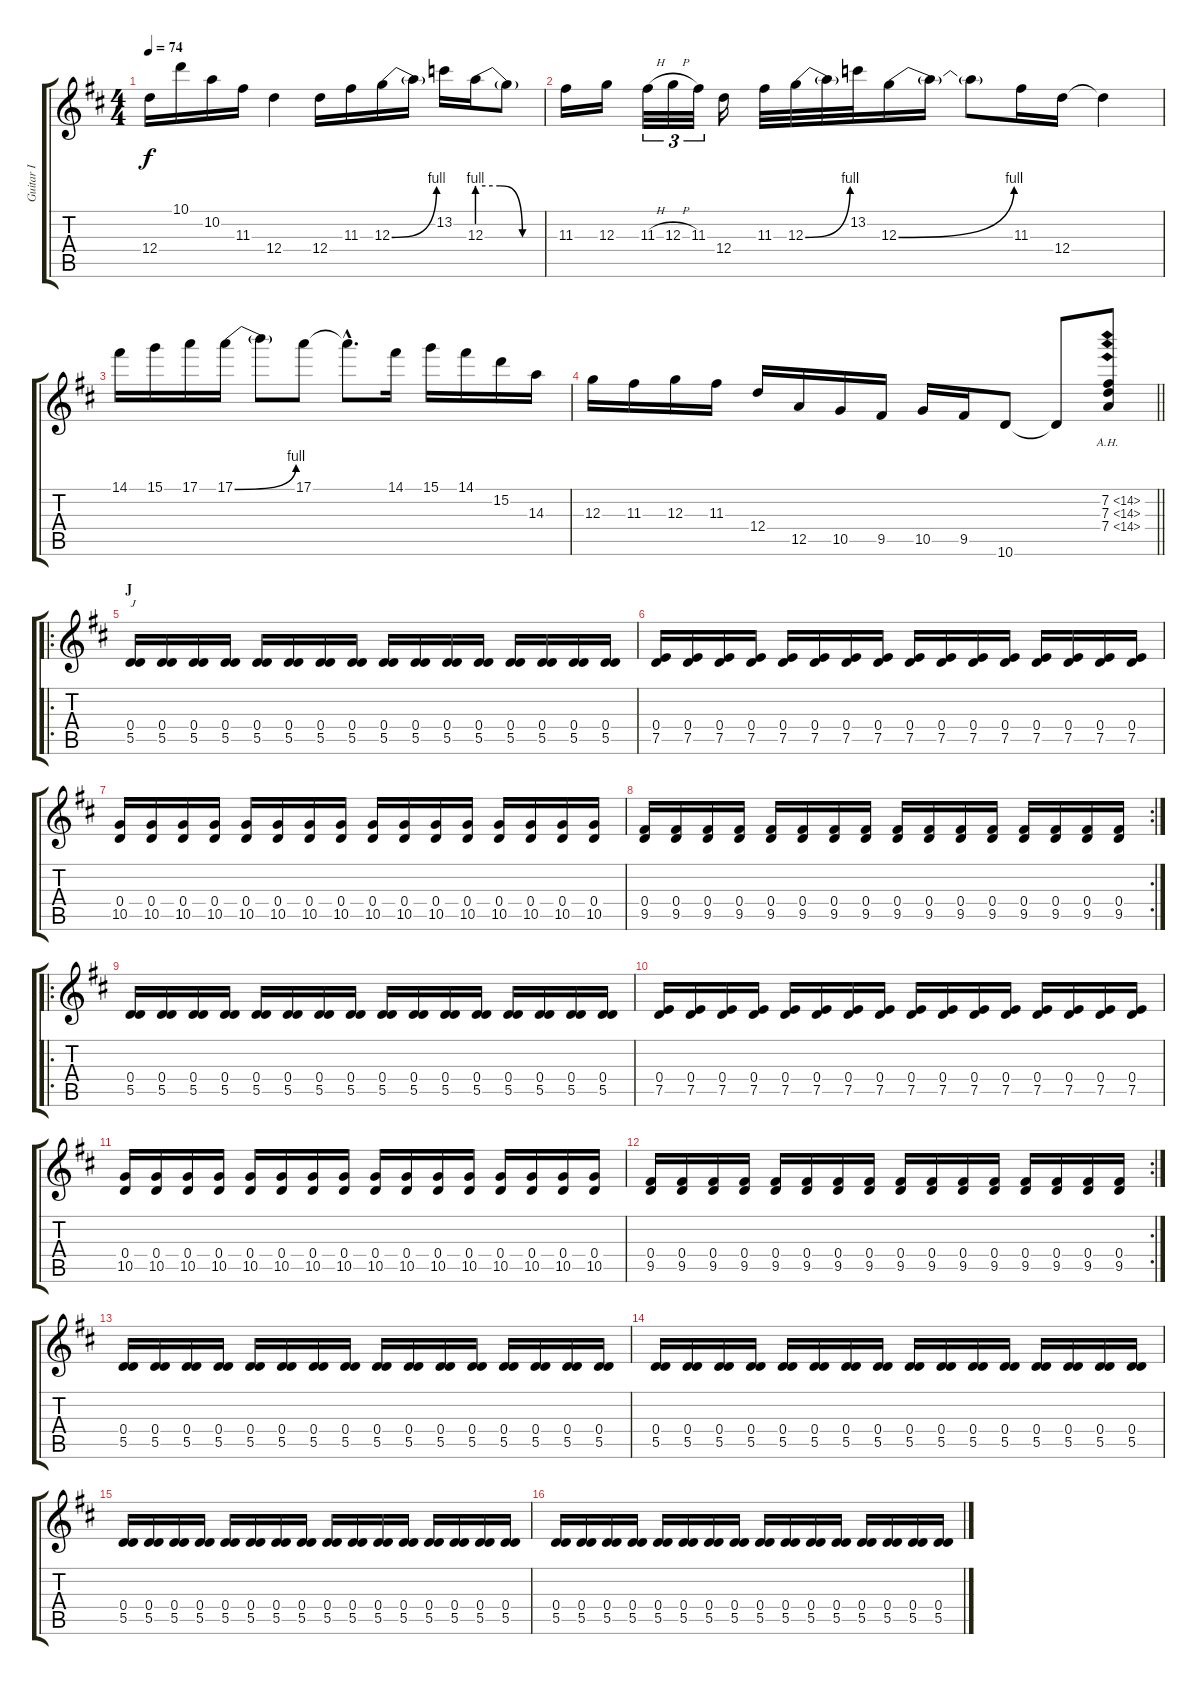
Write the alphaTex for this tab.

\track ("Guitar I" "Guitar I") {instrument distortionguitar}
\staff {score tabs}
\tuning (E4 B3 G3 D3 A2 E2) {hide}
\ts (4 4)
\tempo 74
\clef g2
\ks d
12.4.16{dy f} 10.1.16 10.2.16 11.3.16 12.4.4 12.4.16 11.3.16 12.3{be (bend 0 0 60 4)}.16 12.3{t}.16 13.2.16 12.3{be (custom 0 4 20 4 40 0 60 0)}.16 12.3{t}.8 |
11.3.16 12.3.16 11.3{h}.32{tu (3 2)} 12.3{h}.32{tu (3 2)} 11.3.32{tu (3 2)} 12.4.16 11.3.32 12.3{be (bend 0 0 60 4)}.32 12.3{t}.32 13.2.32 12.3{be (bend 0 0 60 4)}.16 12.3{t}.16 12.3{t}.8 11.3.16 12.4.16 12.4{t}.4 |
14.1.16 15.1.16 17.1.16 17.1{be (bend 0 0 60 4)}.16 17.1{t}.8 17.1.8 17.1{hac t}.8{d} 14.1.16 15.1.16 14.1.16 15.2.16 14.3.16 |
\barLineRight lightlight
12.3.16 11.3.16 12.3.16 11.3.16 12.4.16 12.5.16 10.5.16 9.5.16 10.5.16 9.5.16 10.6.8 10.6{t}.8 (7.2{ah 7} 7.3{ah 7} 7.4{ah 7}).8 |
\ro
\section ("" "J")
(0.4 5.5).16{txt "J" volume 12} (0.4 5.5).16 (0.4 5.5).16 (0.4 5.5).16 (0.4 5.5).16 (0.4 5.5).16 (0.4 5.5).16 (0.4 5.5).16 (0.4 5.5).16 (0.4 5.5).16 (0.4 5.5).16 (0.4 5.5).16 (0.4 5.5).16 (0.4 5.5).16 (0.4 5.5).16 (0.4 5.5).16 |
(0.4 7.5).16 (0.4 7.5).16 (0.4 7.5).16 (0.4 7.5).16 (0.4 7.5).16 (0.4 7.5).16 (0.4 7.5).16 (0.4 7.5).16 (0.4 7.5).16 (0.4 7.5).16 (0.4 7.5).16 (0.4 7.5).16 (0.4 7.5).16 (0.4 7.5).16 (0.4 7.5).16 (0.4 7.5).16 |
(0.4 10.5).16 (0.4 10.5).16 (0.4 10.5).16 (0.4 10.5).16 (0.4 10.5).16 (0.4 10.5).16 (0.4 10.5).16 (0.4 10.5).16 (0.4 10.5).16 (0.4 10.5).16 (0.4 10.5).16 (0.4 10.5).16 (0.4 10.5).16 (0.4 10.5).16 (0.4 10.5).16 (0.4 10.5).16 |
\rc 2
(0.4 9.5).16 (0.4 9.5).16 (0.4 9.5).16 (0.4 9.5).16 (0.4 9.5).16 (0.4 9.5).16 (0.4 9.5).16 (0.4 9.5).16 (0.4 9.5).16 (0.4 9.5).16 (0.4 9.5).16 (0.4 9.5).16 (0.4 9.5).16 (0.4 9.5).16 (0.4 9.5).16 (0.4 9.5).16 |
\ro
(0.4 5.5).16 (0.4 5.5).16 (0.4 5.5).16 (0.4 5.5).16 (0.4 5.5).16 (0.4 5.5).16 (0.4 5.5).16 (0.4 5.5).16 (0.4 5.5).16 (0.4 5.5).16 (0.4 5.5).16 (0.4 5.5).16 (0.4 5.5).16 (0.4 5.5).16 (0.4 5.5).16 (0.4 5.5).16 |
(0.4 7.5).16 (0.4 7.5).16 (0.4 7.5).16 (0.4 7.5).16 (0.4 7.5).16 (0.4 7.5).16 (0.4 7.5).16 (0.4 7.5).16 (0.4 7.5).16 (0.4 7.5).16 (0.4 7.5).16 (0.4 7.5).16 (0.4 7.5).16 (0.4 7.5).16 (0.4 7.5).16 (0.4 7.5).16 |
(0.4 10.5).16 (0.4 10.5).16 (0.4 10.5).16 (0.4 10.5).16 (0.4 10.5).16 (0.4 10.5).16 (0.4 10.5).16 (0.4 10.5).16 (0.4 10.5).16 (0.4 10.5).16 (0.4 10.5).16 (0.4 10.5).16 (0.4 10.5).16 (0.4 10.5).16 (0.4 10.5).16 (0.4 10.5).16 |
\rc 2
(0.4 9.5).16 (0.4 9.5).16 (0.4 9.5).16 (0.4 9.5).16 (0.4 9.5).16 (0.4 9.5).16 (0.4 9.5).16 (0.4 9.5).16 (0.4 9.5).16 (0.4 9.5).16 (0.4 9.5).16 (0.4 9.5).16 (0.4 9.5).16 (0.4 9.5).16 (0.4 9.5).16 (0.4 9.5).16 |
(0.4 5.5).16 (0.4 5.5).16 (0.4 5.5).16 (0.4 5.5).16 (0.4 5.5).16 (0.4 5.5).16 (0.4 5.5).16 (0.4 5.5).16 (0.4 5.5).16 (0.4 5.5).16 (0.4 5.5).16 (0.4 5.5).16 (0.4 5.5).16 (0.4 5.5).16 (0.4 5.5).16 (0.4 5.5).16 |
(0.4 5.5).16 (0.4 5.5).16 (0.4 5.5).16 (0.4 5.5).16 (0.4 5.5).16 (0.4 5.5).16 (0.4 5.5).16 (0.4 5.5).16 (0.4 5.5).16 (0.4 5.5).16 (0.4 5.5).16 (0.4 5.5).16 (0.4 5.5).16 (0.4 5.5).16 (0.4 5.5).16 (0.4 5.5).16 |
(0.4 5.5).16 (0.4 5.5).16 (0.4 5.5).16 (0.4 5.5).16 (0.4 5.5).16 (0.4 5.5).16 (0.4 5.5).16 (0.4 5.5).16 (0.4 5.5).16 (0.4 5.5).16 (0.4 5.5).16 (0.4 5.5).16 (0.4 5.5).16 (0.4 5.5).16 (0.4 5.5).16 (0.4 5.5).16 |
(0.4 5.5).16 (0.4 5.5).16 (0.4 5.5).16 (0.4 5.5).16 (0.4 5.5).16 (0.4 5.5).16 (0.4 5.5).16 (0.4 5.5).16 (0.4 5.5).16 (0.4 5.5).16 (0.4 5.5).16 (0.4 5.5).16 (0.4 5.5).16 (0.4 5.5).16 (0.4 5.5).16 (0.4 5.5).16
